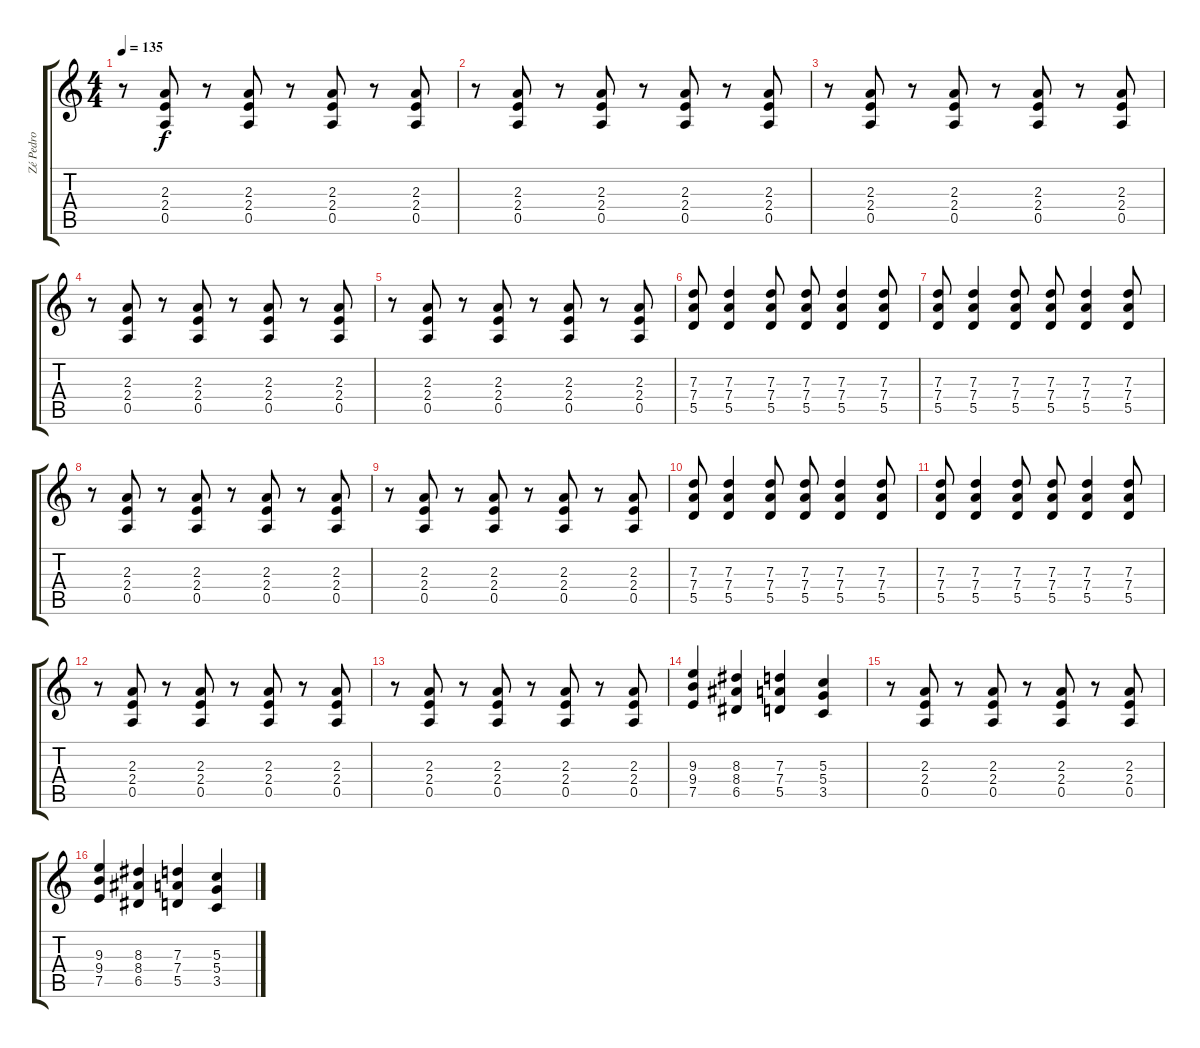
\track ("Zé Pedro" "Zé Pedro") {instrument distortionguitar}
\staff {score tabs}
\tuning (E4 B3 G3 D3 A2 E2) {hide}
\ts (4 4)
\tempo 135
\clef g2
\ks c
r.8{dy f} (2.3 2.4 0.5).8 r.8 (2.3 2.4 0.5).8 r.8 (2.3 2.4 0.5).8 r.8 (2.3 2.4 0.5).8 |
r.8 (2.3 2.4 0.5).8 r.8 (2.3 2.4 0.5).8 r.8 (2.3 2.4 0.5).8 r.8 (2.3 2.4 0.5).8 |
r.8 (2.3 2.4 0.5).8 r.8 (2.3 2.4 0.5).8 r.8 (2.3 2.4 0.5).8 r.8 (2.3 2.4 0.5).8 |
r.8 (2.3 2.4 0.5).8 r.8 (2.3 2.4 0.5).8 r.8 (2.3 2.4 0.5).8 r.8 (2.3 2.4 0.5).8 |
r.8 (2.3 2.4 0.5).8 r.8 (2.3 2.4 0.5).8 r.8 (2.3 2.4 0.5).8 r.8 (2.3 2.4 0.5).8 |
(7.3 7.4 5.5).8 (7.3 7.4 5.5).4 (7.3 7.4 5.5).8 (7.3 7.4 5.5).8 (7.3 7.4 5.5).4 (7.3 7.4 5.5).8 |
(7.3 7.4 5.5).8 (7.3 7.4 5.5).4 (7.3 7.4 5.5).8 (7.3 7.4 5.5).8 (7.3 7.4 5.5).4 (7.3 7.4 5.5).8 |
r.8 (2.3 2.4 0.5).8 r.8 (2.3 2.4 0.5).8 r.8 (2.3 2.4 0.5).8 r.8 (2.3 2.4 0.5).8 |
r.8 (2.3 2.4 0.5).8 r.8 (2.3 2.4 0.5).8 r.8 (2.3 2.4 0.5).8 r.8 (2.3 2.4 0.5).8 |
(7.3 7.4 5.5).8 (7.3 7.4 5.5).4 (7.3 7.4 5.5).8 (7.3 7.4 5.5).8 (7.3 7.4 5.5).4 (7.3 7.4 5.5).8 |
(7.3 7.4 5.5).8 (7.3 7.4 5.5).4 (7.3 7.4 5.5).8 (7.3 7.4 5.5).8 (7.3 7.4 5.5).4 (7.3 7.4 5.5).8 |
r.8 (2.3 2.4 0.5).8 r.8 (2.3 2.4 0.5).8 r.8 (2.3 2.4 0.5).8 r.8 (2.3 2.4 0.5).8 |
r.8 (2.3 2.4 0.5).8 r.8 (2.3 2.4 0.5).8 r.8 (2.3 2.4 0.5).8 r.8 (2.3 2.4 0.5).8 |
(9.3 9.4 7.5).4 (8.3 8.4 6.5).4 (7.3 7.4 5.5).4 (5.3 5.4 3.5).4 |
r.8 (2.3 2.4 0.5).8 r.8 (2.3 2.4 0.5).8 r.8 (2.3 2.4 0.5).8 r.8 (2.3 2.4 0.5).8 |
(9.3 9.4 7.5).4 (8.3 8.4 6.5).4 (7.3 7.4 5.5).4 (5.3 5.4 3.5).4
